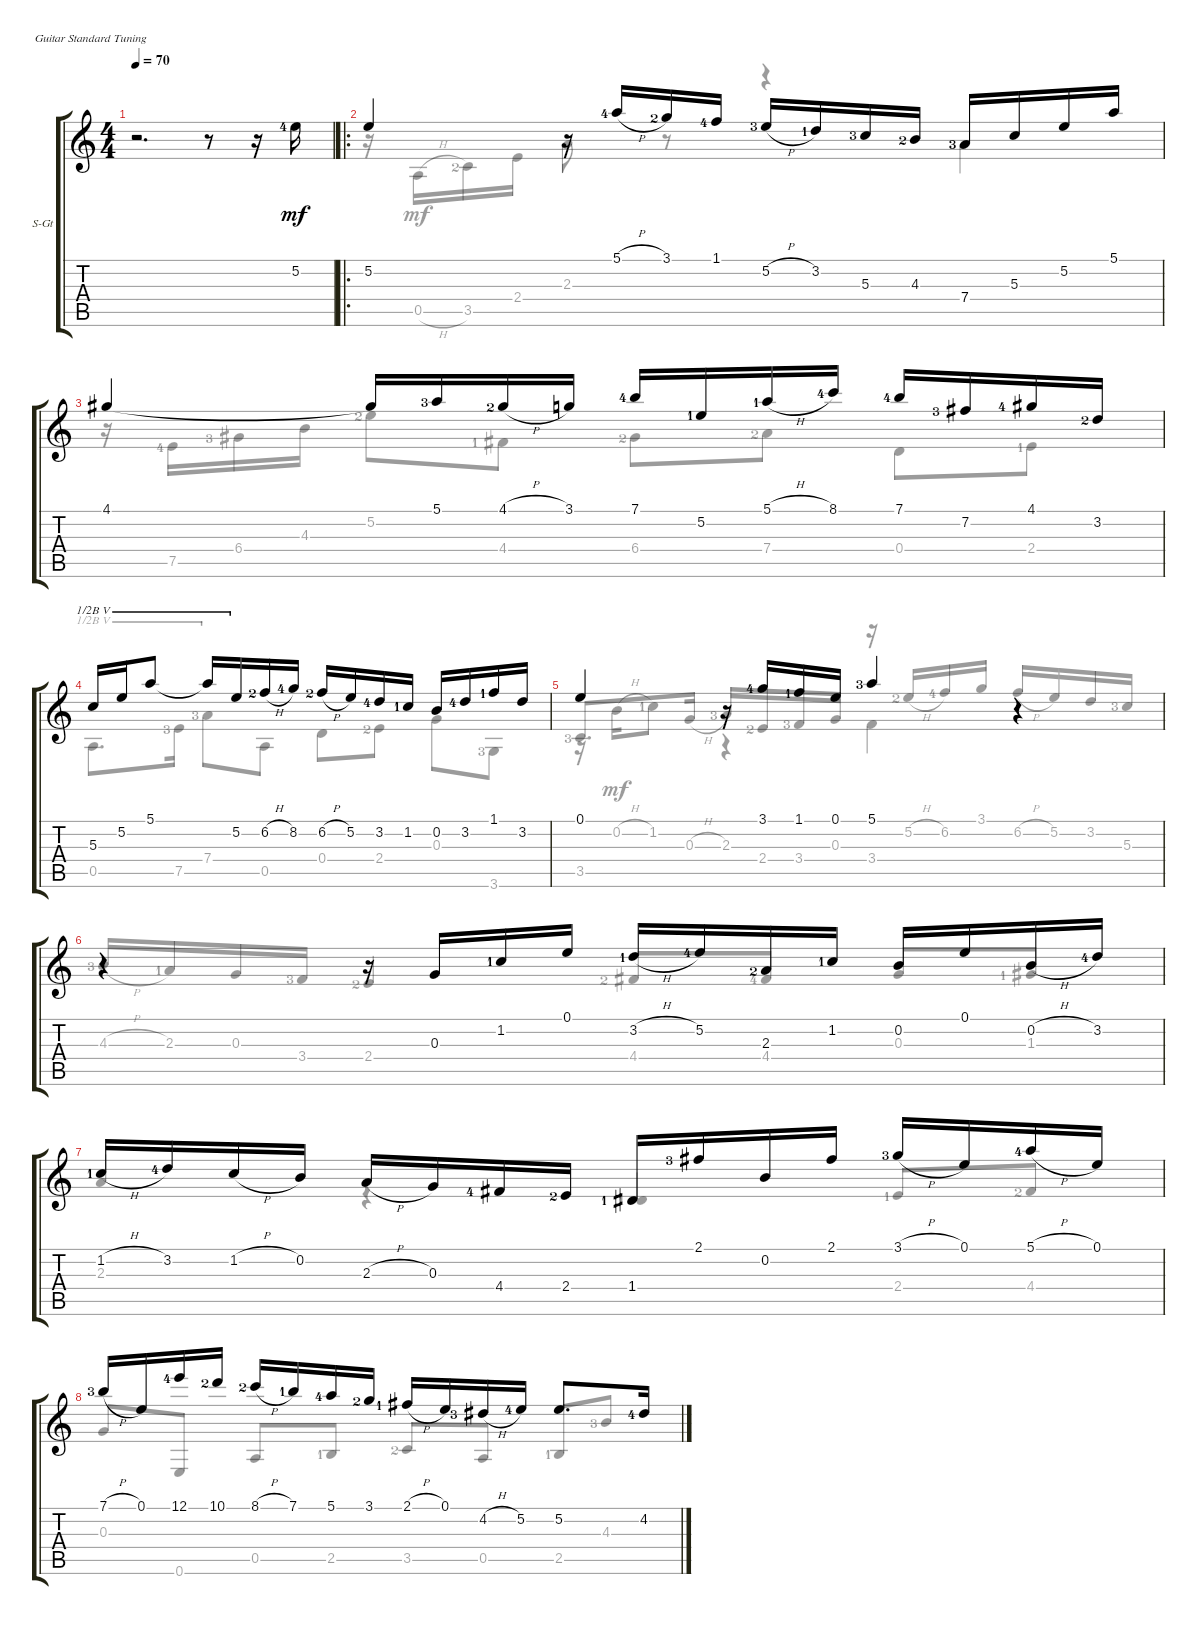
\defaultSystemsLayout 4
\bracketExtendMode groupsimilarinstruments
\firstSystemTrackNameOrientation horizontal
\otherSystemsTrackNameOrientation horizontal
\track ("Steel Guitar" "S-Gt") {instrument acousticguitarsteel}
\staff {score tabs}
\tuning (E4 B3 G3 D3 A2 E2)
\voice
\ts (4 4)
\tempo 70
\clef g2
\ks c
r.2{d dy mf instrument acousticguitarsteel} r.8 r.16 5.2{lf 5}.16 |
\ro
5.2.4 r.16 5.1{h lf 5}.16 3.1{lf 3}.16 1.1{lf 5}.16 5.2{h lf 4}.16 3.2{lf 2}.16 5.3{lf 4}.16 4.3{lf 3}.16 7.4{lf 4}.16 5.3.16 5.2.16 5.1.16 |
4.1.4 4.1{t}.16 5.1{lf 4}.16 4.1{h lf 3}.16 3.1.16 7.1{lf 5}.16 5.2{lf 2}.16 5.1{h lf 2}.16 8.1{lf 5}.16 7.1{lf 5}.16 7.2{lf 4}.16 4.1{lf 5}.16 3.2{lf 3}.16 |
5.3.16{barre (5 half)} 5.2.16{barre (5 half)} 5.1.8{barre (5 half)} 5.1{t}.16{barre (5 half)} 5.2.16{barre (5 half)} 6.2{h lf 3}.16 8.2{lf 5}.16 6.2{h lf 3}.16 5.2.16 3.2{lf 5}.16 1.2{lf 2}.16 0.2.16 3.2{lf 5}.16 1.1{lf 2}.16 3.2.16 |
0.1.4 r.16 3.1{lf 5}.16 1.1{lf 2}.16 0.1.16 5.1{lf 4}.4 r.4 |
r.4 r.16 0.3.16 1.2{lf 2}.16 0.1.16 3.2{h lf 2}.16 5.2{lf 5}.16 2.3{lf 3}.16 1.2{lf 2}.16 0.2.16 0.1.16 0.2{h}.16 3.2{lf 5}.16 |
1.2{h lf 2}.16 3.2{lf 5}.16 1.2{h}.16 0.2.16 2.3{h}.16 0.3.16 4.4{lf 5}.16 2.4{lf 3}.16 1.4{lf 2}.16 2.1{lf 4}.16 0.2.16 2.1.16 3.1{h lf 4}.16 0.1.16 5.1{h lf 5}.16 0.1.16 |
7.1{h lf 4}.16 0.1.16 12.1{lf 5}.16 10.1{lf 3}.16 8.1{h lf 3}.16 7.1{lf 2}.16 5.1{lf 5}.16 3.1{lf 3}.16 2.1{h lf 2}.16 0.1.16 4.2{h lf 4}.16 5.2{lf 5}.16 5.2.8{d} 4.2{lf 5}.16
\voice
\clef g2
\ottava regular
\simile none
\ks c
|
r.16 0.5{h}.16 3.5{lf 3}.16 2.4.16 2.3.8 r.8 r.4 7.4{lf 4}.4 |
r.16 7.5{lf 5}.16 6.4{lf 4}.16 4.3.16 5.2{lf 3}.8 4.4{lf 2}.8 6.4{lf 3}.8 7.4{lf 3}.8 0.4.8 2.4{lf 2}.8 |
0.5.8{d barre (5 half)} 7.5{lf 4}.16{barre (5 half)} 7.4{lf 4}.8{barre (5 half)} 0.5.8 0.4.8 2.4{lf 3}.8 0.3.8 3.6{lf 4}.8 |
3.5{lf 4}.8{d beam invert} 0.3{h}.16 2.3{lf 4}.16{beam invert} 2.4{lf 3}.16 3.4{lf 4}.16 0.3.16 r.16{beam invert} 5.2{h lf 3}.16{beam invert} 6.2{lf 5}.16 3.1.16 6.2{h}.16{beam invert} 5.2.16 3.2.16 5.3{lf 4}.16 |
|
|
\voice
\clef g2
\ottava regular
\simile none
\ks c
|
|
|
|
r.16 0.2{h}.16 1.2{lf 2}.8 r.4 3.4.4 r.4 |
4.3{h lf 4}.16{beam invert} 2.3{lf 2}.16 0.3.16 3.4{lf 4}.16 2.4{lf 3}.4{beam invert} 4.4{lf 3}.8{beam invert} 4.4{lf 5}.8 0.3.8{beam invert} 1.3{lf 2}.8 |
2.3.4{beam invert} r.4 1.4{lf 2}.4{beam invert} 2.4{lf 2}.8{beam invert} 4.4{lf 3}.8 |
0.3.8{beam invert} 0.6.8 0.5.8{beam invert} 2.5{lf 2}.8 3.5{lf 3}.8{beam invert} 0.5.8 2.5{lf 2}.8{beam invert} 4.3{lf 4}.8
